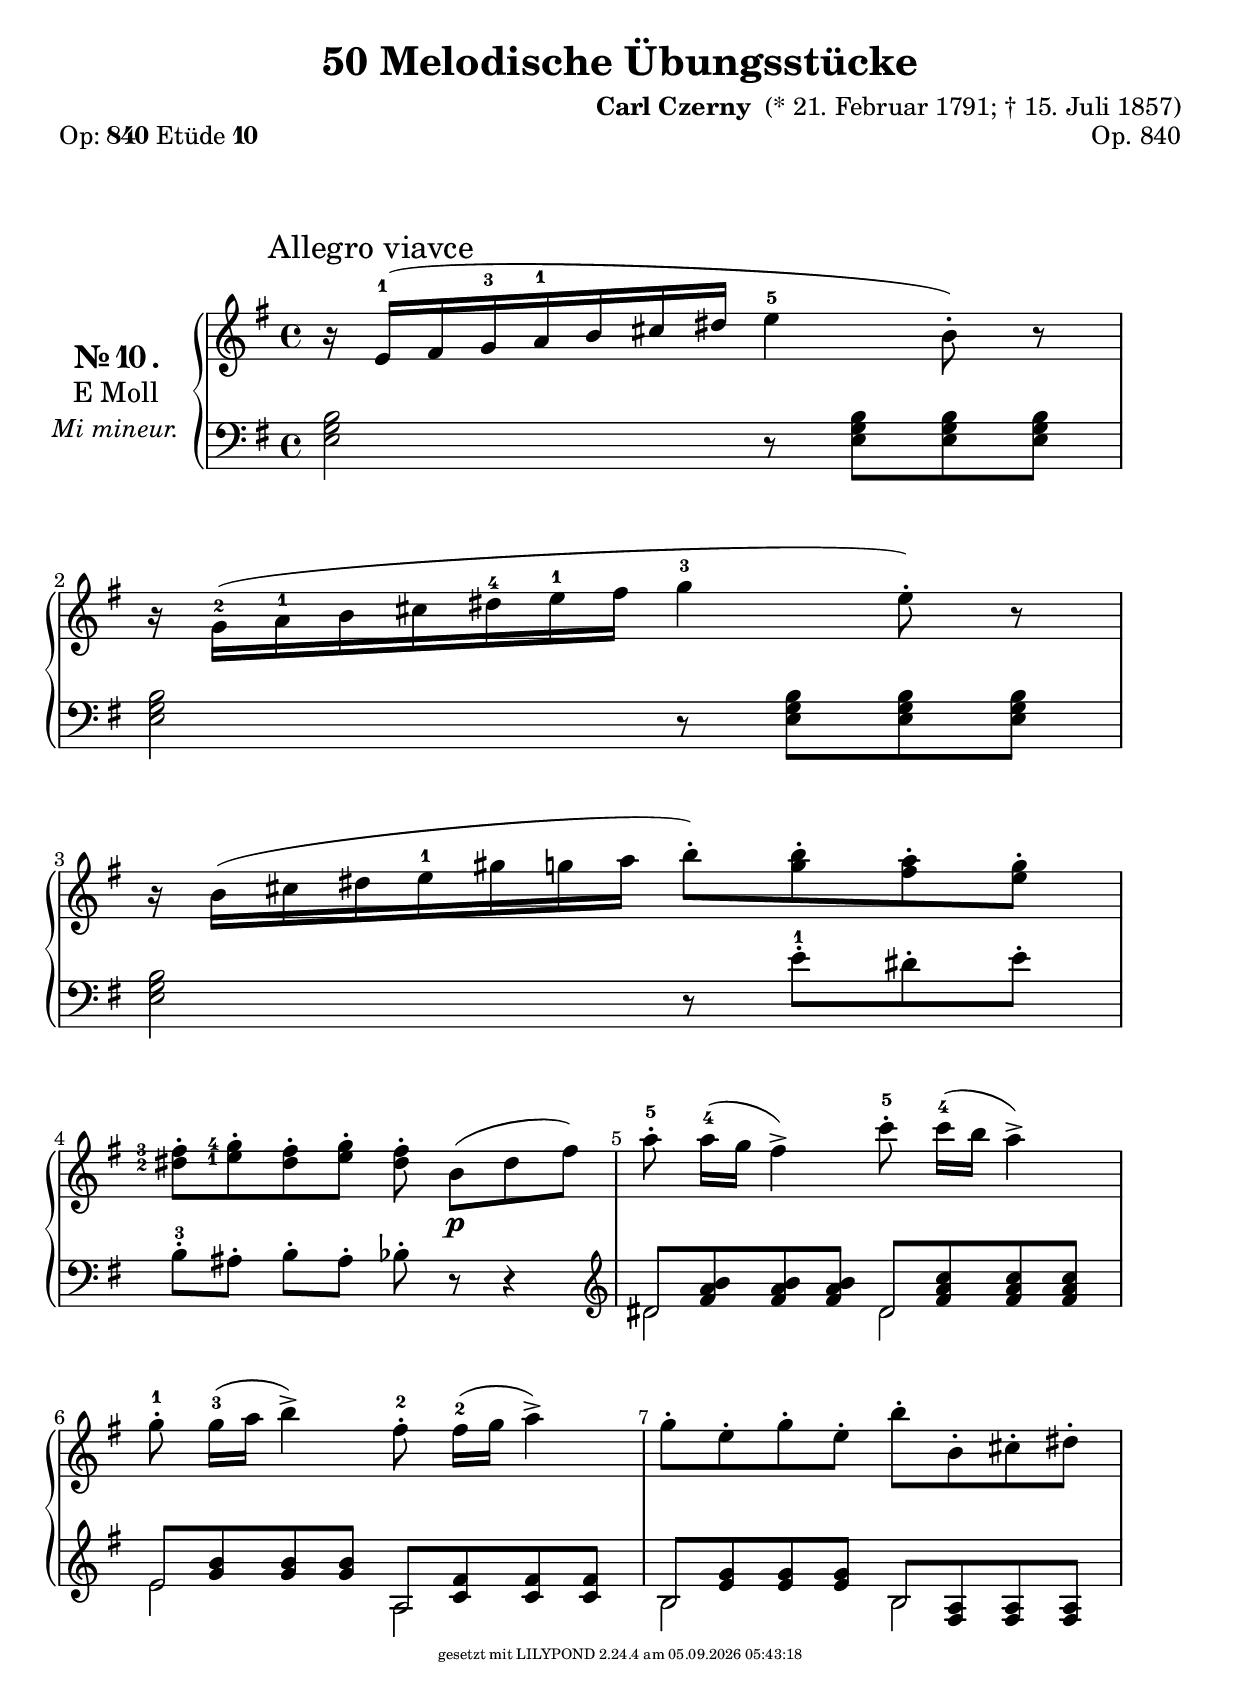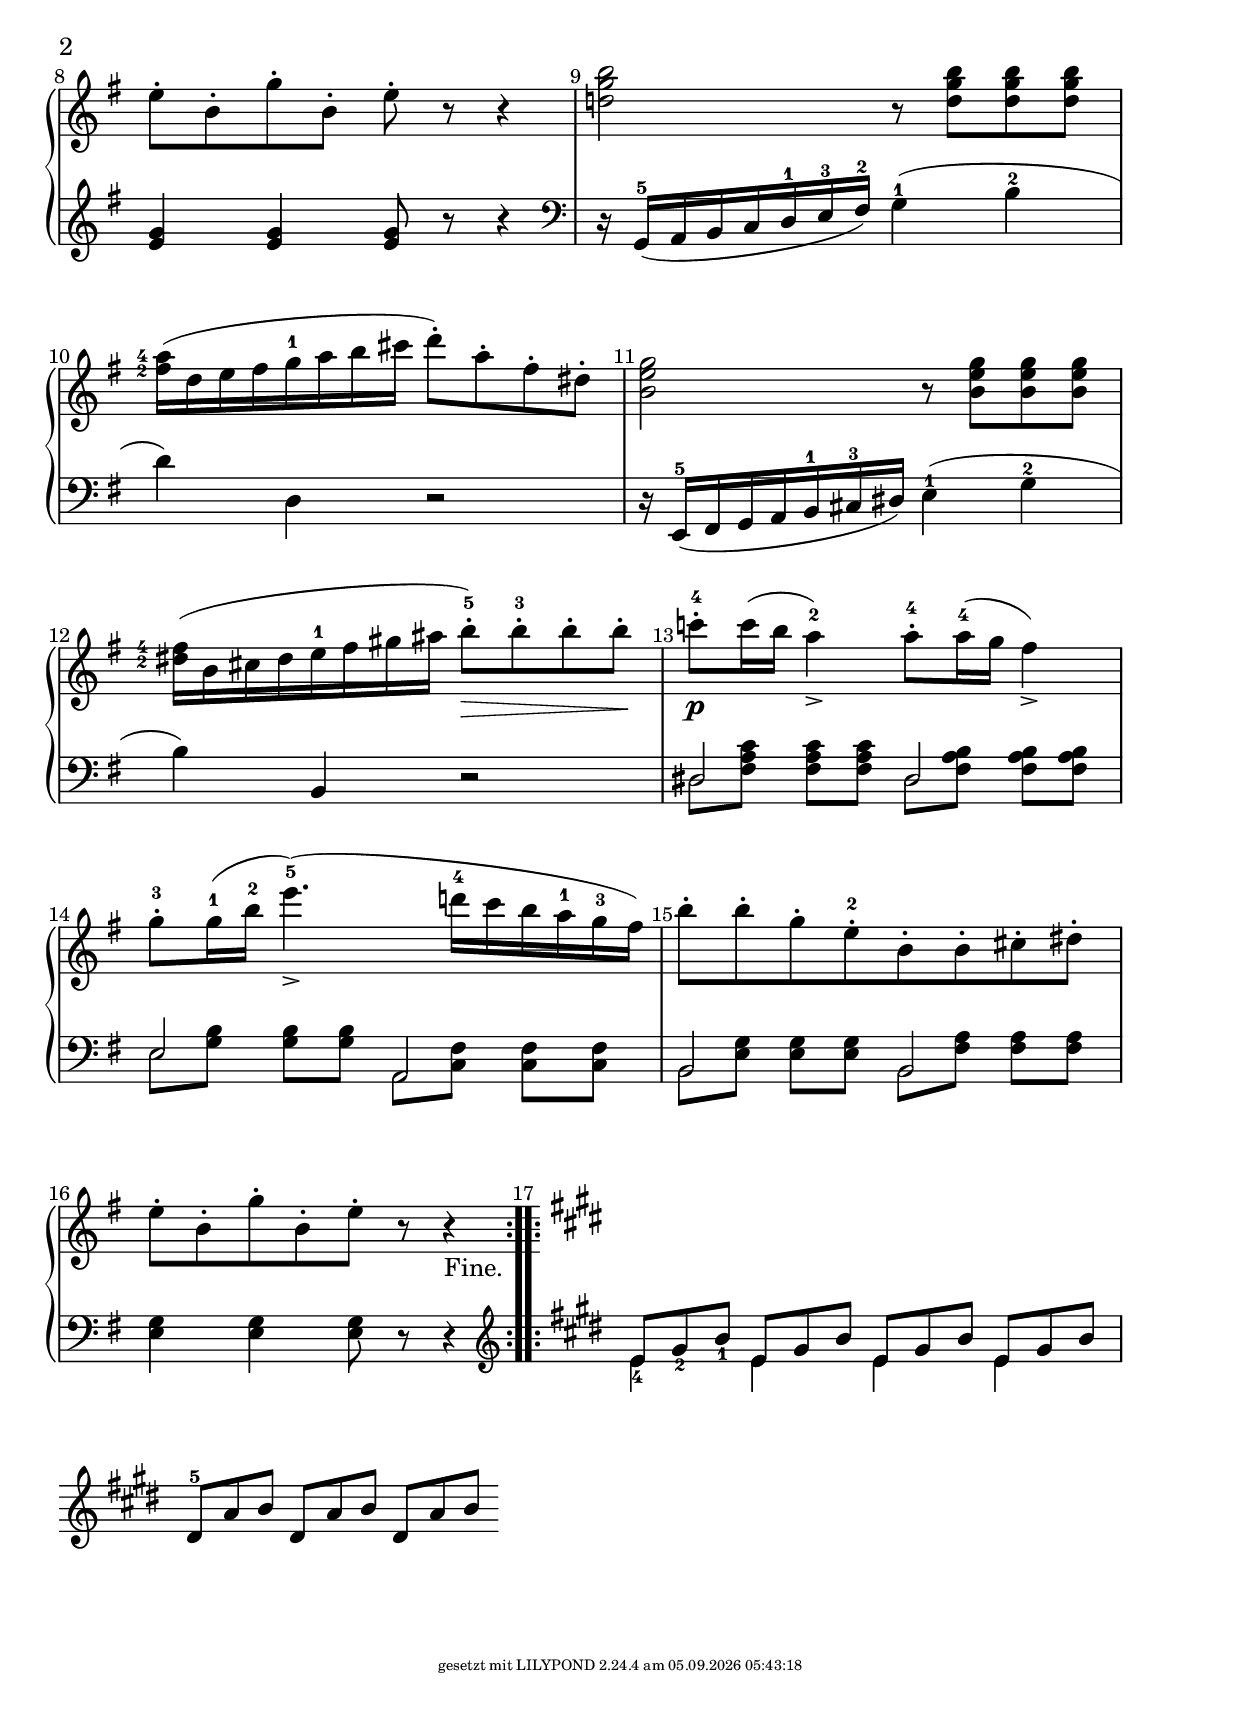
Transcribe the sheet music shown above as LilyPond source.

\version "2.19.37"

\language "deutsch"

\include "Papier+Layout.ly"
exercise ="10"

\header {
  composer            =       \markup { \bold "Carl Czerny" " (* 21. Februar 1791; † 15. Juli 1857)" }
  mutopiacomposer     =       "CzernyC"

  title               =       "50 Melodische Übungsstücke" %"50 Melodische Übungsstücke"
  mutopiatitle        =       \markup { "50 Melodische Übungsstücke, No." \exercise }

  opus                =       "Op. 840"
  piece               =       \markup { "Op:" \number \tiny 840 "Etüde" \number \tiny \exercise }
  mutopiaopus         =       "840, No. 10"

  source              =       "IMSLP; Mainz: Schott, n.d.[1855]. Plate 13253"
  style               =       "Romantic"
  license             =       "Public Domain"
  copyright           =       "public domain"
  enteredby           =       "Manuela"
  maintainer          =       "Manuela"
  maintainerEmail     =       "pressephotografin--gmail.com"
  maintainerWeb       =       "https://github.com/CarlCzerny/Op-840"
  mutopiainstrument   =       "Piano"
}

\paper {
  left-margin = #10
  system-system-spacing.basic-distance = #8
  min-systems-per-page = #6
  top-margin = #10
}

RH= \relative c' {
  \time 4/4
  \key g \major
  \set Staff.explicitKeySignatureVisibility = #end-of-line-invisible
  \set Timing.beamExceptions = #'()
  \set Timing.baseMoment = #(ly:make-moment 1/8)
  \set Staff.beatStructure = #'(4 )  %% abhängig vom Takt
  \set fingeringOrientations = #'(left)     %% für Akkorde!
  \override Fingering.direction = #UP      %% für Einzelnoten!
  \override Fingering.padding = #0.8
  \override Fingering.staff-padding = #'()
  \override Fingering.avoid-slur = #'inside
  \override Slur.direction = #UP
  \mark \markup "Allegro viavce"

  \once \override Slur.positions = #'(2 . -2)
  r16 e-1 ( fis g-3 a-1 h cis dis e4-5 h8-. ) r
  r16 g-2 ( a-1 h cis dis-4 e-1 fis g4-3 e8-. ) r
  r16 h ( cis dis e-1 gis g a h8-. ) < g h >-. < fis a >-. < e g >-.
  < dis-2 fis-3 >-. < e-1 g-4 >-. < dis fis >-. < e g >-. < dis fis >-.
  h [ ( \p dis fis ) ]
  a8-5-.\noBeam a16-4 ( g fis4-> ) c'8-5-.\noBeam c16-4 ( h a4-> )
  g8-1-.\noBeam g16-3 ( a h4-> ) fis8-2-.\noBeam fis16-2 ( g a4-> )
  g8-. e-. g-. e-. h'-. h,-. cis-. dis-.
  e8-. h-. g'-. h,-. e-. r r4
  < d! g h >2 r8 q q q
  < fis -2 a-4 >16 ( d e fis g-1 a h cis d8-. ) a-. fis-. dis-.
  < h e g >2 r8 q q q
  < dis-2 fis-4 >16 ( h cis dis e-1 fis gis ais h8-5-.\> ) h-3-. h-. h-.\!
  c!-4-. \p c16 ( h a4-2_> ) a8-4-. a16-4 ( g fis4_> )
  g8-3-. g16-1 ( h-2 e4.-5_> ) ( d!16-4 c h a-1 g-3 fis )
  h8-. h-. g-. e-2-. h-. h-. cis-. dis-.
  e-. h-. g'-. h,-. e-. r r4-\markup "Fine." \bar ":..:"
  \key e \major

  \bar ":..:"
}

LH = \relative c {
  \clef bass
  \key g \major
  \set Staff.explicitKeySignatureVisibility = #end-of-line-invisible
  \set fingeringOrientations = #'(left) %% für Akkorde!
  \override Fingering.direction = #UP  %% für Einzelnoten!
  \override Fingering.padding = #0.2
  \override Fingering.staff-padding = #'()
  \override Fingering.avoid-slur = #'inside
  %\override Slur.direction = #UP
  \set Timing.beamExceptions = #'()
  \set Timing.baseMoment = #(ly:make-moment 1/8)
  \set Staff.beatStructure = #'(2 2 )  %% abhängig vom Takt
  < e g h >2 r8 q q q
  < e g h >2 r8 q q q
  < e g h >2 r8 e'-1-. dis-. e-.
  h-3-. ais-. h-. ais-. b-. r r4
  \clef treble
  <<
    {
      \voiceOne
      \mergeDifferentlyHeadedOn
      \mergeDifferentlyDottedOn
      \set fingeringOrientations = #'(left)   %% Akkorde
      \override Fingering.direction = #UP %% Einzelnoten
      \override Fingering.padding = #0.2
      \override Fingering.staff-padding = #'()
      \override Fingering.avoid-slur = #'inside
      \override Slur.direction = #UP
      \set Timing.beamExceptions = #'()
      \set Timing.baseMoment = #(ly:make-moment 1/8)
      \set Staff.beatStructure = #'(4 4 )  %% abhängig vom Takt
      dis8 < fis a h > q q dis < fis a c > q q
      e < g h > q q a, < c fis > q q
      h < e g > q q h < fis a > q q
    } \\ {
      \voiceTwo
      \set fingeringOrientations = #'(left)   %% Akkorde
      \override Fingering.direction = #DOWN %% Einzelnoten
      \override Fingering.padding = #0.2
      \override Fingering.staff-padding = #'()
      \override Fingering.avoid-slur = #'inside
      \override Slur.direction = #DOWN
      \set Timing.beamExceptions = #'()
      \set Timing.baseMoment = #(ly:make-moment 1/8)
      \set Staff.beatStructure = #'(4 4 )  %% abhängig vom Takt
      dis'2 dis e a, h h
    }
  >>
  < e g >4 q < e g >8 r r4
  \clef bass
  r16 g,,-5 ( a h c d-1 e-3 fis-2 ) g4-1 ( h-2
  d ) d, r2
  r16 e,-5 ( fis g a h-1 cis-3 dis ) e4-1 ( g-2
  h ) h, r2
  <<
    {
      \voiceOne
      \mergeDifferentlyHeadedOn
      \mergeDifferentlyDottedOn
      \set fingeringOrientations = #'(left)   %% Akkorde
      \override Fingering.direction = #UP %% Einzelnoten
      \override Fingering.padding = #0.2
      \override Fingering.staff-padding = #'()
      \override Fingering.avoid-slur = #'inside
      \override Slur.direction = #UP
      \set Timing.beamExceptions = #'()
      \set Timing.baseMoment = #(ly:make-moment 1/4)
      \set Staff.beatStructure = #'(4 4 )  %% abhängig vom Takt
      dis2 dis e a, h h s1

      \key e \major
      \omit TupletNumber
      \override TupletBracket.bracket-visibility = ##f
      \set Staff.beatStructure = #'(1 1 1 1 )
      \clef treble
      \tuplet 3/2  { e'8_4 gis_2 h_1 e, gis h  e, gis h  e, gis h }
      \tuplet 3/2  { dis,-5 a' h dis, a' h dis, a' h }
    } \\ {
      \voiceTwo
      \set fingeringOrientations = #'(left)   %% Akkorde
      \override Fingering.direction = #DOWN %% Einzelnoten
      \override Fingering.padding = #0.2
      \override Fingering.staff-padding = #'()
      \override Fingering.avoid-slur = #'inside
      \override Slur.direction = #DOWN
      \set Timing.beamExceptions = #'()
      \set Timing.baseMoment = #(ly:make-moment 1/4)
      \set Staff.beatStructure = #'(1 1 1 1 )  %% abhängig vom Takt
      dis,,8 < fis a c > q q
      dis < fis a h > q q
      e < g h > q q
      a, < c fis > q q
      h < e g > q q
      h < fis' a > q q
      < e g >4 q < e g >8 d8\rest d4\rest
      e'4 e e e
    }
  >>

}

\score
{
  \new PianoStaff \with {
    instrumentName = \markup {
      \center-column {
        \line {
          \bold \huge { "№" }
          \number { \exercise "." }
        }
        \line \large { E Moll }
        \italic \line { Mi mineur. }
      }
    }
    shortInstrumentName = ""
  }
  <<
    \new Staff="Discant"
    \with
    {
      \consists "Bar_number_engraver"
      \override BarNumber.padding = #0
      \override BarNumber.self-alignment-X = #CENTER
      \override BarNumber.break-visibility = #end-of-line-invisible
      \override Slur.outside-staff-priority = #150
    }
    {
      <<
        \RH
      >>
    }
    \new Staff="Bass" {
      \LH
    }
  >>
  \layout {
    indent = #25
    ragged-last-bottom = ##t
    ragged-last = ##t
    ragged-right = ##f
    ragged-bottom = ##t
    line-width = #180
  }
  \midi { }
}
